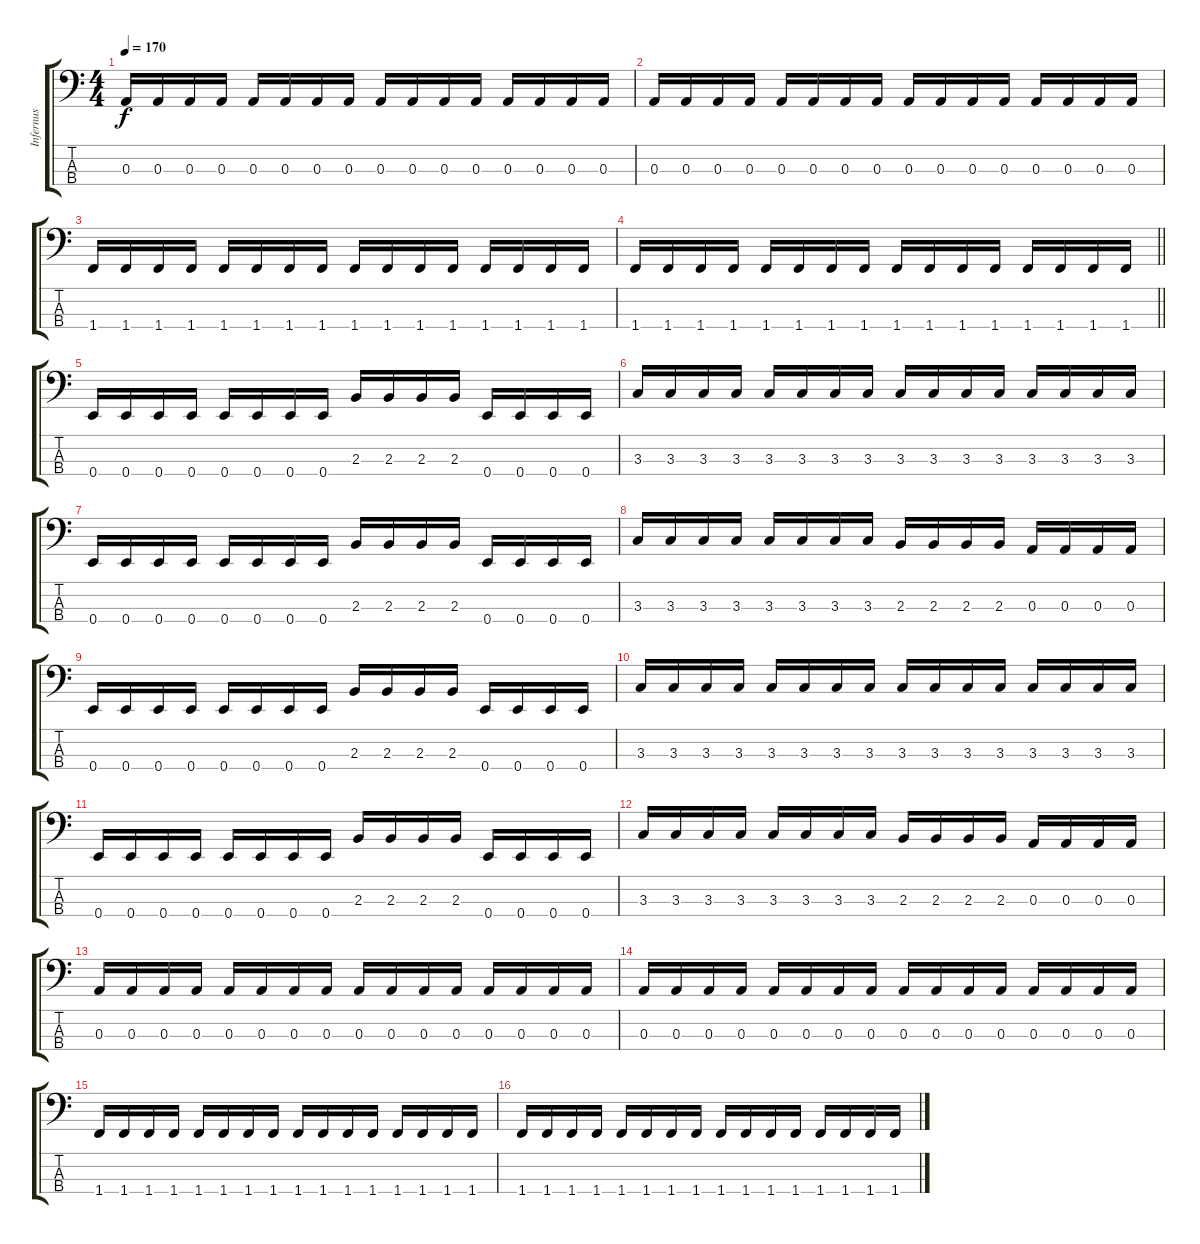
\track ("Infernus" "Infernus") {instrument electricbassfinger}
\staff {score tabs}
\tuning (G2 D2 A1 E1) {hide}
\ts (4 4)
\tempo 170
\clef f4
\ks c
0.3.16{dy f} 0.3.16 0.3.16 0.3.16 0.3.16 0.3.16 0.3.16 0.3.16 0.3.16 0.3.16 0.3.16 0.3.16 0.3.16 0.3.16 0.3.16 0.3.16 |
0.3.16 0.3.16 0.3.16 0.3.16 0.3.16 0.3.16 0.3.16 0.3.16 0.3.16 0.3.16 0.3.16 0.3.16 0.3.16 0.3.16 0.3.16 0.3.16 |
1.4.16 1.4.16 1.4.16 1.4.16 1.4.16 1.4.16 1.4.16 1.4.16 1.4.16 1.4.16 1.4.16 1.4.16 1.4.16 1.4.16 1.4.16 1.4.16 |
\barLineRight lightlight
1.4.16 1.4.16 1.4.16 1.4.16 1.4.16 1.4.16 1.4.16 1.4.16 1.4.16 1.4.16 1.4.16 1.4.16 1.4.16 1.4.16 1.4.16 1.4.16 |
0.4.16 0.4.16 0.4.16 0.4.16 0.4.16 0.4.16 0.4.16 0.4.16 2.3.16 2.3.16 2.3.16 2.3.16 0.4.16 0.4.16 0.4.16 0.4.16 |
3.3.16 3.3.16 3.3.16 3.3.16 3.3.16 3.3.16 3.3.16 3.3.16 3.3.16 3.3.16 3.3.16 3.3.16 3.3.16 3.3.16 3.3.16 3.3.16 |
0.4.16 0.4.16 0.4.16 0.4.16 0.4.16 0.4.16 0.4.16 0.4.16 2.3.16 2.3.16 2.3.16 2.3.16 0.4.16 0.4.16 0.4.16 0.4.16 |
3.3.16 3.3.16 3.3.16 3.3.16 3.3.16 3.3.16 3.3.16 3.3.16 2.3.16 2.3.16 2.3.16 2.3.16 0.3.16 0.3.16 0.3.16 0.3.16 |
0.4.16 0.4.16 0.4.16 0.4.16 0.4.16 0.4.16 0.4.16 0.4.16 2.3.16 2.3.16 2.3.16 2.3.16 0.4.16 0.4.16 0.4.16 0.4.16 |
3.3.16 3.3.16 3.3.16 3.3.16 3.3.16 3.3.16 3.3.16 3.3.16 3.3.16 3.3.16 3.3.16 3.3.16 3.3.16 3.3.16 3.3.16 3.3.16 |
0.4.16 0.4.16 0.4.16 0.4.16 0.4.16 0.4.16 0.4.16 0.4.16 2.3.16 2.3.16 2.3.16 2.3.16 0.4.16 0.4.16 0.4.16 0.4.16 |
3.3.16 3.3.16 3.3.16 3.3.16 3.3.16 3.3.16 3.3.16 3.3.16 2.3.16 2.3.16 2.3.16 2.3.16 0.3.16 0.3.16 0.3.16 0.3.16 |
0.3.16 0.3.16 0.3.16 0.3.16 0.3.16 0.3.16 0.3.16 0.3.16 0.3.16 0.3.16 0.3.16 0.3.16 0.3.16 0.3.16 0.3.16 0.3.16 |
0.3.16 0.3.16 0.3.16 0.3.16 0.3.16 0.3.16 0.3.16 0.3.16 0.3.16 0.3.16 0.3.16 0.3.16 0.3.16 0.3.16 0.3.16 0.3.16 |
1.4.16 1.4.16 1.4.16 1.4.16 1.4.16 1.4.16 1.4.16 1.4.16 1.4.16 1.4.16 1.4.16 1.4.16 1.4.16 1.4.16 1.4.16 1.4.16 |
1.4.16 1.4.16 1.4.16 1.4.16 1.4.16 1.4.16 1.4.16 1.4.16 1.4.16 1.4.16 1.4.16 1.4.16 1.4.16 1.4.16 1.4.16 1.4.16
